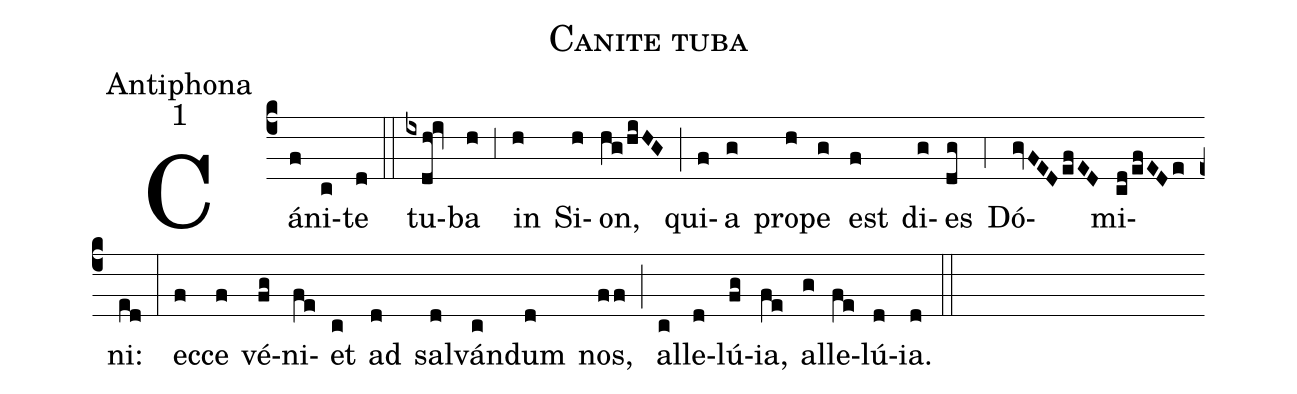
name:Canite tuba;
office-part:Antiphona;
mode:1;
%%
(c4) Cá(f)ni(c)te(d) (::)
tu(ixdh!iv)ba(h) (,3) in(h) Si(h)on,(hg/hiHG) (;) qui(f)a(g) pro(h)pe(g) est(f) di(g)es(dg) (,4) Dó(gvFED/efED)mi(cd/efEDe)ni:(ed) (:)
ec(f)ce(f) vé(fg)ni(fe)et(c) ad(d) sal(d)ván(c)dum(d) nos,(ff) (;) al(c)le(d)lú(fg)ia,(fe) al(g)le(fe)lú(d)ia.(d) (::)
